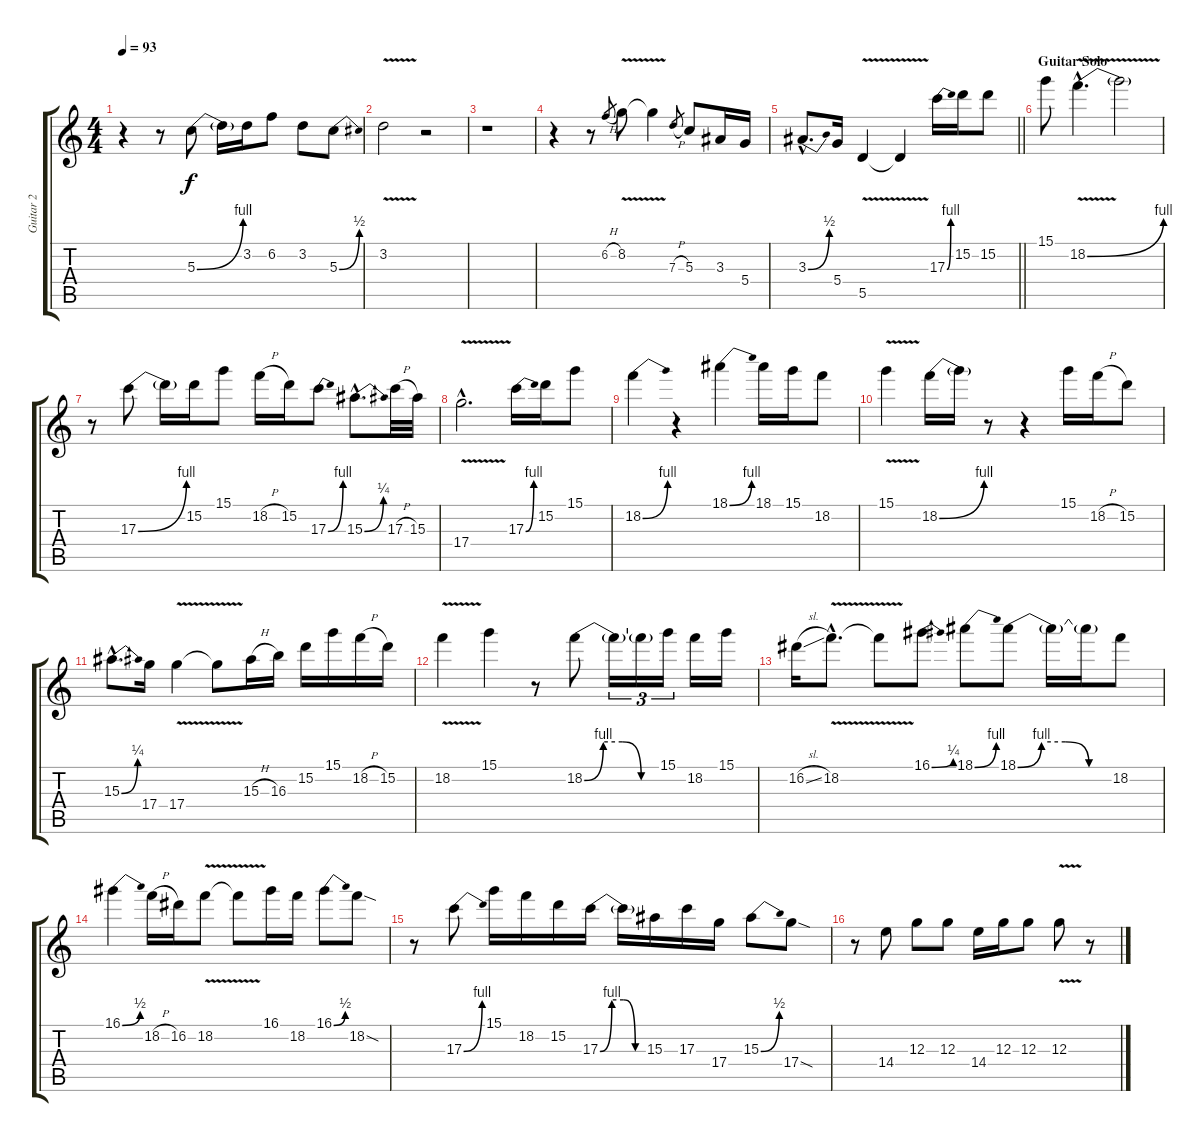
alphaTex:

\track ("Guitar 2" "Guitar 2") {instrument distortionguitar}
\staff {score tabs}
\tuning (E4 B3 G3 D3 A2 E2) {hide}
\ts (4 4)
\tempo 93
\clef g2
\ks c
r.4{dy f} r.8 5.3{be (bend 0 0 60 4)}.8 5.3{t}.16 3.2.16 6.2.8 3.2.8 5.3{be (bend 0 0 60 2)}.8 |
3.2{v}.2 r.2 |
r.1 |
r.4 r.8 6.2{h}.8{gr} 8.2{v}.8 8.2{t}.4 7.3{h}.8{gr} 5.3.8 3.3.16 5.4.16 |
\barLineRight lightlight
3.3{be (bend 0 0 60 2) hac}.8{d} 5.4.16 5.5{v}.4 5.5{t}.4 17.3{be (bend 0 0 60 4)}.16 15.2.16 15.2.8 |
\section ("" "Guitar Solo")
15.1.8{volume 16} 18.2{be (bend 0 0 60 4) v hac}.4{d} 18.2{t}.2 |
r.8 17.3{be (bend 0 0 60 4)}.8 17.3{t}.16 15.2.16 15.1.8 18.2{h}.16 15.2.16 17.3{be (bend 0 0 60 4)}.8 15.3{be (bend 0 0 60 1) hac}.8{d} 17.3{h}.32 15.3.32 |
17.4{v hac}.2{d} 17.3{be (bend 0 0 60 4)}.16 15.2.16 15.1.8 |
18.2{be (bend 0 0 60 4)}.4 r.4 18.1{be (bend 0 0 60 4)}.4 18.1.16 15.1.16 18.2.8 |
15.1{v}.4 18.2{be (bend 0 0 60 4)}.16 18.2{t}.16 r.8 r.4 15.1.16 18.2{h}.16 15.2.8 |
15.3{be (bend 0 0 60 1) hac}.8{d} 17.4.16 17.4{v}.4 17.4{t}.8 15.3{h}.16 16.3.16 15.2.16 15.1.16 18.2{h}.16 15.2.16 |
18.2{v}.4 15.1.4 r.8 18.2{be (custom 0 0 15 4 30 4 45 0 60 0)}.8 18.2{t}.16{tu (3 2)} 18.2{t}.16{tu (3 2)} 15.1.16{tu (3 2)} 18.2.16 15.1.16 |
16.2{sl}.16 18.2{v hac}.8{d} 18.2{t}.8 16.1{be (bend 0 0 60 1)}.8 18.1{be (bend 0 0 60 4)}.8 18.1{be (custom 0 0 15 4 30 4 45 0 60 0)}.8 18.1{t}.16 18.1{t}.16 18.2.8 |
16.1{be (bend 0 0 60 2)}.4 18.2{h}.16 16.2.16 18.2{v}.8 18.2{t}.8 16.1.16 18.2.16 16.1{be (bend 0 0 60 2)}.8 18.2{sod}.8 |
r.8 17.3{be (bend 0 0 60 4)}.8 15.1.16 18.2.16 15.2.16 17.3{be (custom 0 0 15 4 30 4 45 0 60 0)}.16 17.3{t}.16 15.3.16 17.3.16 17.4.16 15.3{be (bend 0 0 60 2)}.8 17.4{sod}.8 |
r.8 14.4.8 12.3.8 12.3.8 14.4.16 12.3.16 12.3.8 12.3{v}.8 r.8
